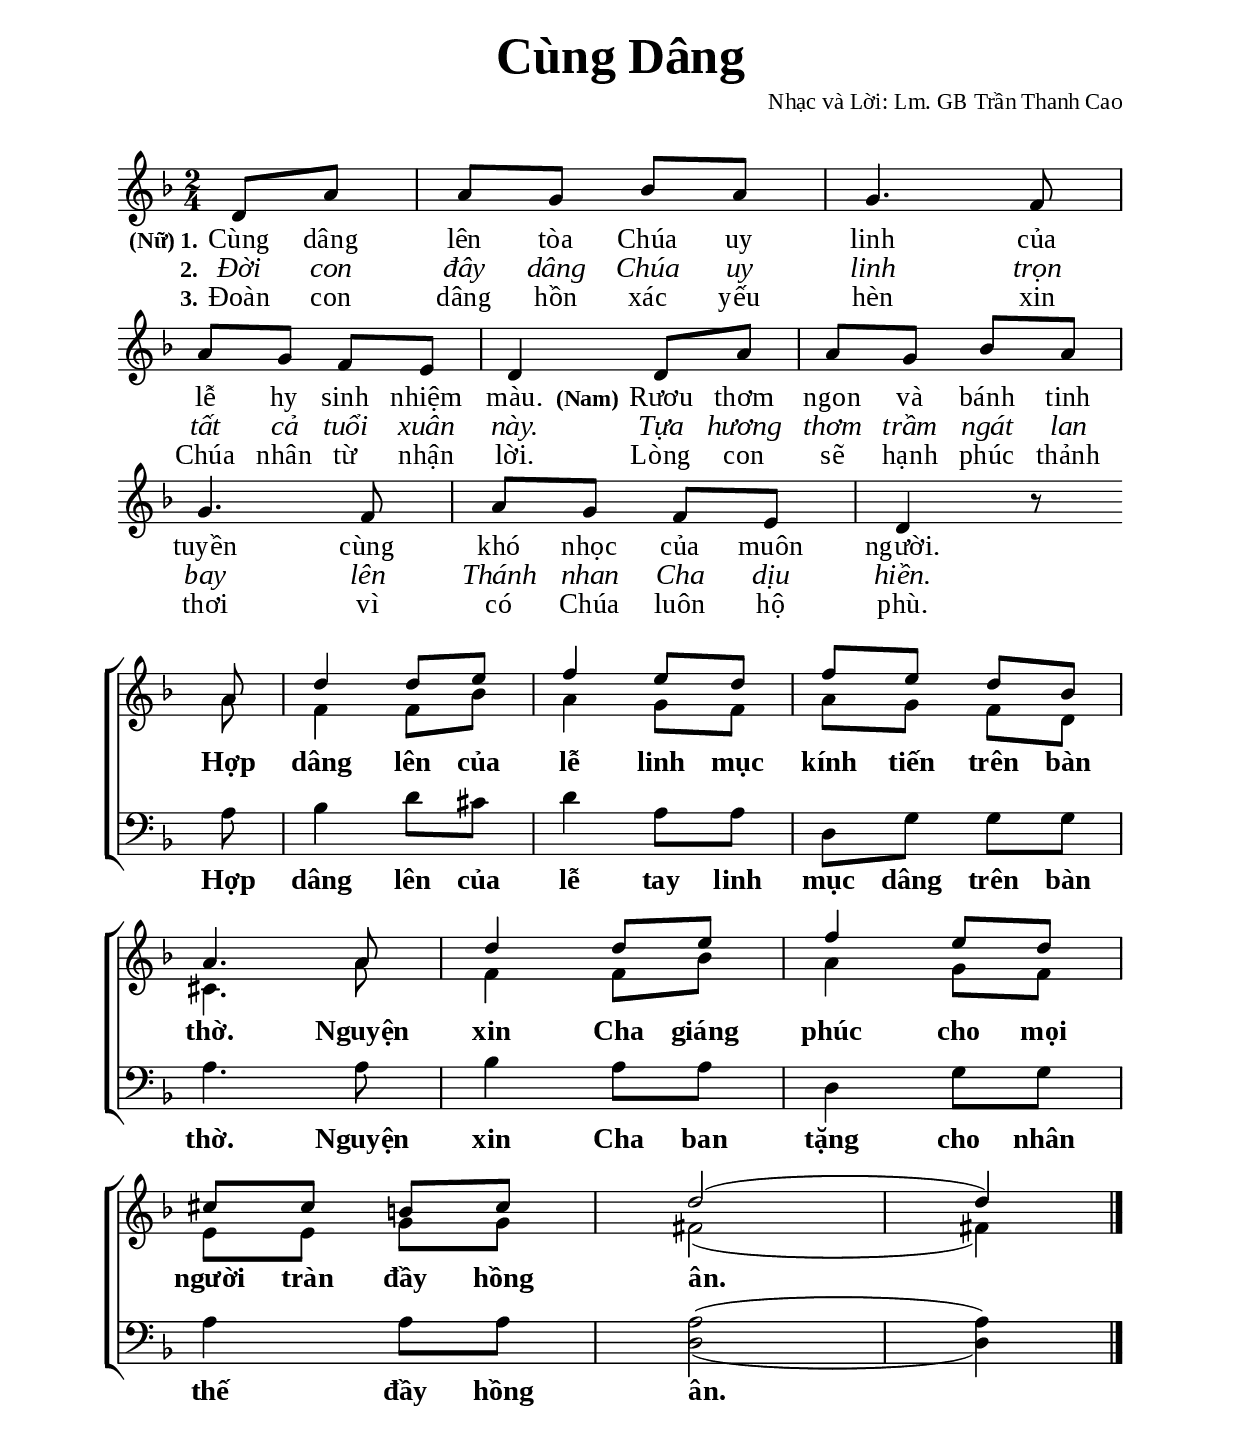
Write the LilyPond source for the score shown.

% Cài đặt chung
\version "2.22.1"
\include "english.ly"

\header {
  title = \markup { \fontsize #3 "Cùng Dâng" }
  composer = "Nhạc và Lời: Lm. GB Trần Thanh Cao"
  arranger = " "
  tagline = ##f
}

% Nhạc phiên khúc
nhacPhienKhuc = \relative c' {
  \partial 4 
  d8 a' |
  a g bf a |
  g4. f8 |
  a g f e |
  d4 d8 a' |
  a g bf a |
  g4. f8 |
  a g f e |
  d4 r8
}

% Nhạc điệp khúc
nhacDiepKhucSop = \relative c'' {
  \partial 8 a8 |
  d4 d8 e |
  f4 e8 d |
  f e d bf |
  a4. a8 |
  d4 d8 e |
  f4 e8 d |
  cs cs b! cs |
  d2 ( |
  d4) \bar "|."
}

nhacDiepKhucAlto = \relative c'' {
  \partial 8 a8 |
  f4 f8 bf |
  a4 g8 f |
  a g f d |
  cs4. a'8 |
  f4 f8 bf |
  a4 g8 f |
  e e g g |
  fs2 ( |
  fs4)
}

nhacDiepKhucBas = \relative c' {
  \partial 8 a8 |
  bf4 d8 cs |
  d4 a8 a |
  d, g g g |
  a4. a8 |
  bf4 a8 a |
  d,4 g8 g |
  a4 a8 a |
  <<
    {
      a2 ^( |
      a4)
    }
    {
      d,2 _( |
      d4)
    }
  >>
}

% Lời phiên khúc
loiPhienKhucMot = \lyricmode {
  \set stanza = #"  (Nữ) 1."
  Cùng dâng lên tòa Chúa uy linh của lễ hy sinh nhiệm màu.
  \set stanza = #"  (Nam)"
  Rươu thơm ngon và bánh tinh tuyền cùng khó nhọc của muôn người.
}

loiPhienKhucHai = \lyricmode {
  \override Lyrics.LyricText.font-shape = #'italic
  \set stanza = #"2."
  Đời con đây dâng Chúa uy linh trọn tất cả tuổi xuân này.
  Tựa hương thơm trầm ngát lan bay lên Thánh nhan Cha dịu hiền.
}

loiPhienKhucBa = \lyricmode {
  \set stanza = #"3."
  Đoàn con dâng hồn xác yếu hèn xin Chúa nhân từ nhận lời.
  Lòng con sẽ hạnh phúc thảnh thơi vì có Chúa luôn hộ phù.
}

% Lời điệp khúc
loiDiepKhucSop = \lyricmode {
  Hợp dâng lên của lễ linh mục kính tiến trên bàn thờ.
  Nguyện xin Cha giáng phúc cho mọi người tràn đầy hồng ân.
}

loiDiepKhucBas = \lyricmode {
  Hợp dâng lên của lễ tay linh mục dâng trên bàn thờ.
  Nguyện xin Cha ban tặng cho nhân thế đầy hồng ân.
}

% Dàn trang
\paper {
  #(set-paper-size "a4")
  top-margin = 20\mm
  bottom-margin = 10\mm
  left-margin = 20\mm
  right-margin = 20\mm
  indent = #0
  #(define fonts
    (make-pango-font-tree
      "Liberation Serif"
      "Liberation Serif"
      "Liberation Serif"
      (/ 20 20)))
  page-count = #1
}

\score {
  \new ChoirStaff <<
    \new Staff = phienKhuc \with {
        %\magnifyStaff #(magstep +1)
      }
      <<
      \new Voice = beSop {
        \key f \major \time 2/4 \nhacPhienKhuc
      }
    >>
    \new Lyrics \lyricsto beSop \loiPhienKhucMot
    \new Lyrics \lyricsto beSop \loiPhienKhucHai
    \new Lyrics \lyricsto beSop \loiPhienKhucBa
  >>
  \layout {
    \override Lyrics.LyricText.font-size = #+2
    \override Lyrics.LyricSpace.minimum-distance = #2.0
    \override Score.BarNumber.break-visibility = ##(#f #f #f)
    \override Score.SpacingSpanner.uniform-stretching = ##t
  } 
}

\markup { \vspace #+0.5 }

\score {
  \new ChoirStaff <<
    \new Staff \with {
        \consists "Merge_rests_engraver"
        %\magnifyStaff #(magstep +1)
      }
      <<
        \clef "treble"
        \new Voice = beSop {
          \voiceOne \key f \major \time 2/4 \nhacDiepKhucSop
        }
        \new Voice = beAlto {
          \voiceTwo \key f \major \time 2/4 \nhacDiepKhucAlto
        }
        \new Lyrics \lyricsto beSop \loiDiepKhucSop
    >>
    \new Staff \with {
        \consists "Merge_rests_engraver"
        %\magnifyStaff #(magstep +1)
      }
      <<
        \clef "bass"
        \new Voice = beBas {
          \voiceTwo \key f \major \time 2/4 \nhacDiepKhucBas
        }
        \new Lyrics \lyricsto beBas \loiDiepKhucBas
    >>
  >>
  \layout {
    \override Staff.TimeSignature.transparent = ##t
    \override Lyrics.LyricText.font-series = #'bold
    \override Lyrics.LyricText.font-size = #+2
    \override Lyrics.LyricSpace.minimum-distance = #2.5
    \override Score.BarNumber.break-visibility = ##(#f #f #f)
    \override Score.SpacingSpanner.uniform-stretching = ##t
  }
}
